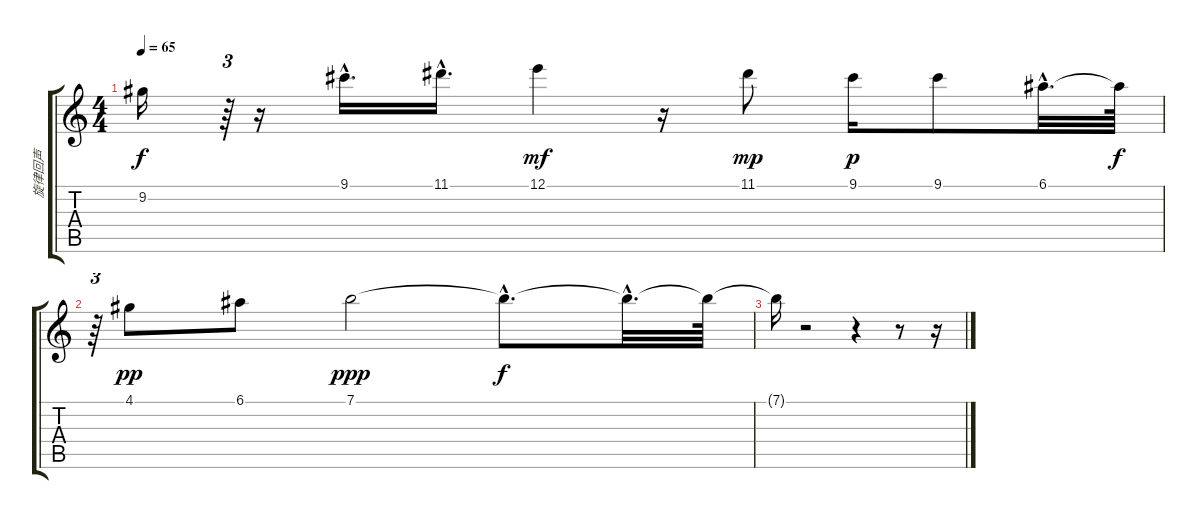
\track ("旋律回声" "旋律回声") {instrument overdrivenguitar}
\staff {score tabs}
\tuning (E4 B3 G3 D3 A2 E2) {hide}
\ts (4 4)
\tempo 65
\clef g2
\ks c
9.2{t}.16{dy f} r.64{tu (3 2)} r.16 9.1{hac}.16{d} 11.1{hac}.16{d} 12.1.4{dy mf} r.16 11.1.8{dy mp} 9.1.16{dy p} 9.1.8 6.1{hac}.32{d} 6.1{t}.64{dy f} |
r.64{tu (3 2)} 4.1.8{dy pp} 6.1.8 7.1.2{dy ppp} 7.1{hac t}.8{d dy f} 7.1{hac t}.32{d} 7.1{t}.64 |
7.1{t}.16 r.2 r.4 r.8 r.16
